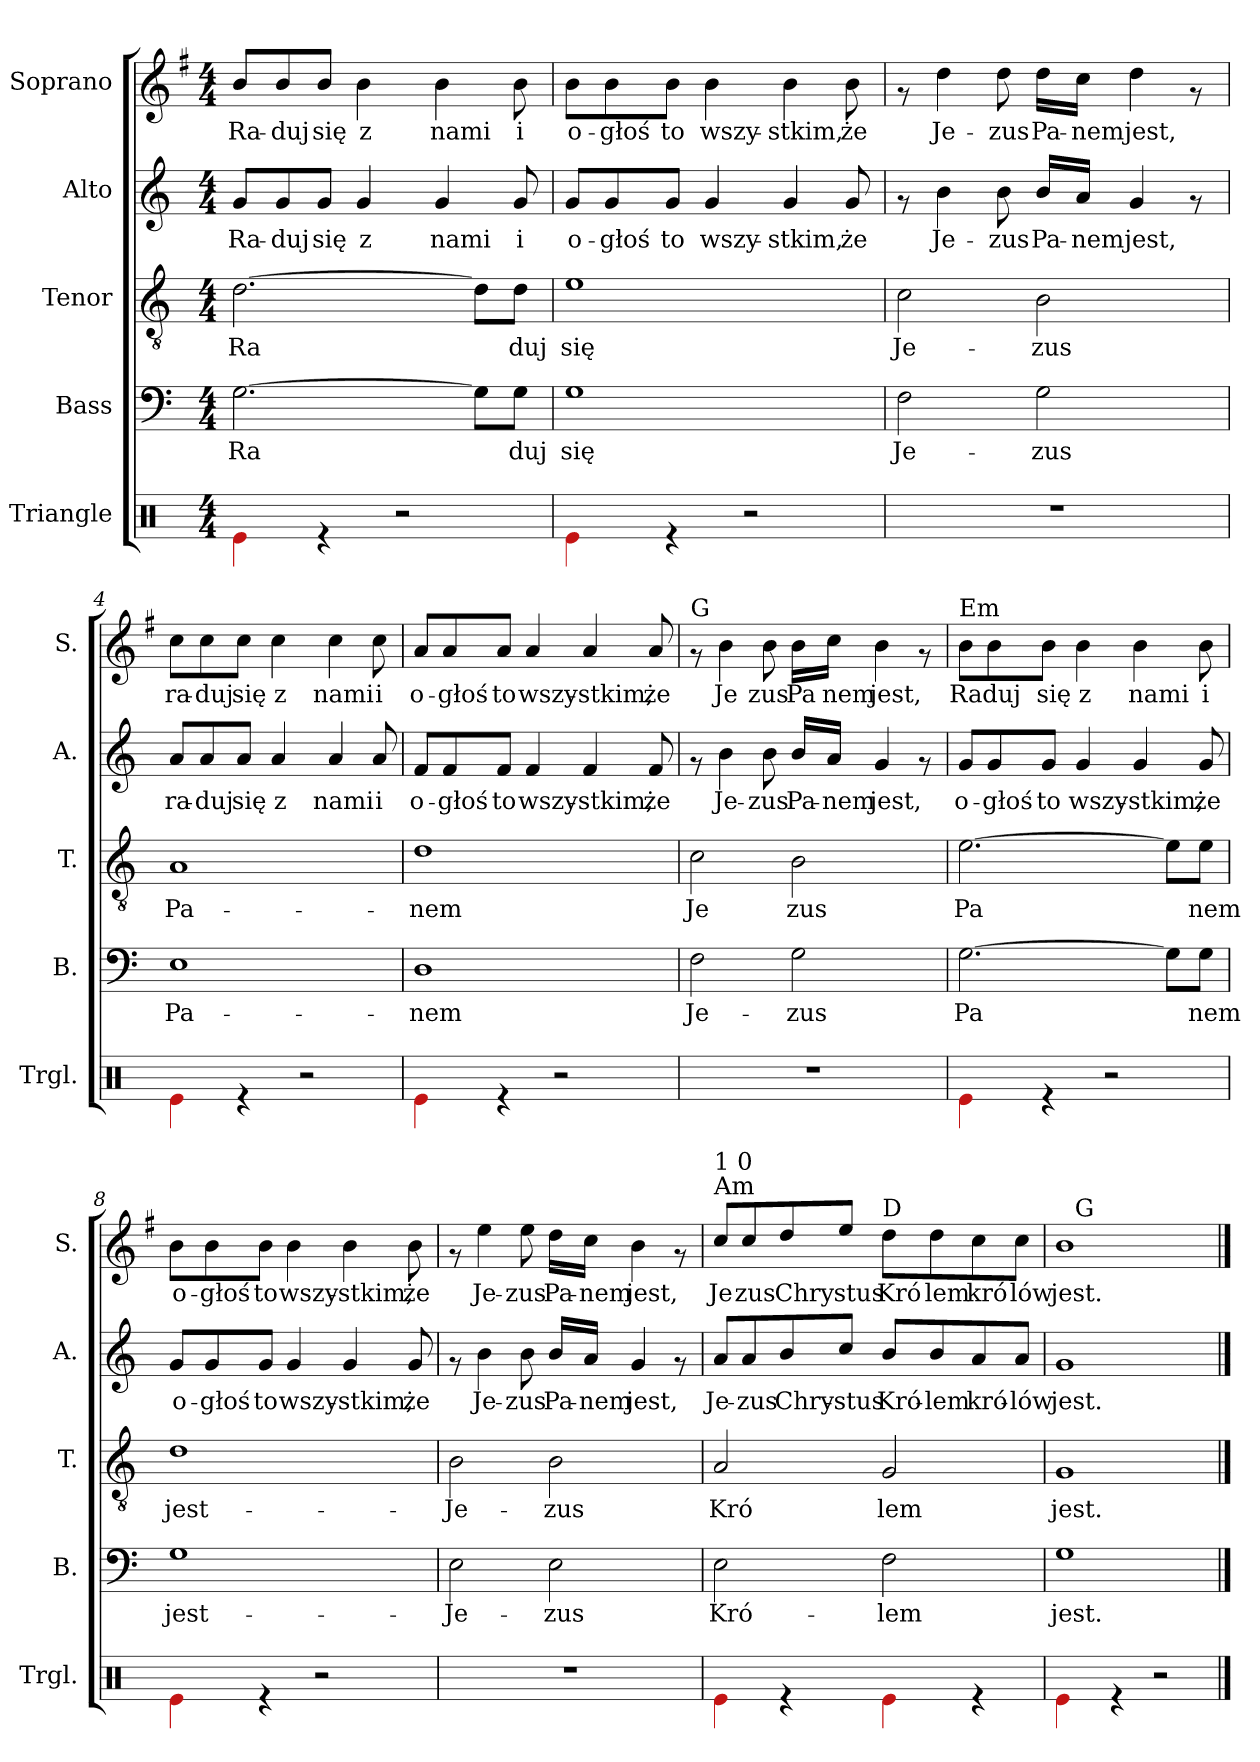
**kern	**kern	**text	**kern	**text	**kern	**text	**kern	**text
*part5	*part4	*part4	*part3	*part3	*part2	*part2	*part1	*part1
*staff5	*staff4	*staff4	*staff3	*staff3	*staff2	*staff2	*staff1	*staff1
*I"Triangle	*I"Bass	*	*I"Tenor	*	*I"Alto	*	*I"Soprano	*
*I'Trgl.	*I'B.	*	*I'T.	*	*I'A.	*	*I'S.	*
!!LO:PB:g=z
*stria5	*stria5	*	*stria5	*	*stria5	*	*stria5	*
*clefX	*clefF4	*	*clefGv2	*	*clefG2	*	*clefG2	*
*	*	*	*	*	*	*	*ITrd-3c-5	*
*	*k[]	*	*k[]	*	*k[]	*	*k[]	*
*	*C:	*	*C:	*	*C:	*	*C:	*
*M4/4	*M4/4	*	*M4/4	*	*M4/4	*	*M4/4	*
=1	=1	=1	=1	=1	=1	=1	=1	=1
!	!	!LO:LY:b:cj	!	!LO:LY:b:rj	!	!LO:LY:b:rj	!	!LO:LY:b:rj
4e\	[>2.G\	Ra-	[>2.d\	Ra-	8g/L	Ra-	8ee/L	Ra-
!	!	!	!	!	!	!LO:LY:b:rj	!	!LO:LY:b:rj
.	.	.	.	.	8g/	-duj	8ee/	-duj
!	!	!	!	!	!	!LO:LY:b:rj	!	!LO:LY:b:rj
4rd	.	.	.	.	8g/J	się	8ee/J	się
!	!	!	!	!	!	!LO:LY:b:rj	!	!LO:LY:b:rj
.	.	.	.	.	4g/	z	4ee\	z
2r	.	.	.	.	.	.	.	.
!	!	!	!	!	!	!LO:LY:b:rj	!	!LO:LY:b:rj
.	.	.	.	.	4g/	nami	4ee\	nami
!	!	!LO:LY:b:cj	!	!LO:LY:b:rj	!	!	!	!
.	8G\L]	--	8d\L]	--	.	.	.	.
!	!	!LO:LY:b:cj	!	!LO:LY:b:rj	!	!LO:LY:b:rj	!	!LO:LY:b:rj
.	8G\J	-duj	8d\J	-duj	8g/	i	8ee\	i
=2	=2	=2	=2	=2	=2	=2	=2	=2
!	!	!LO:LY:b:cj	!	!LO:LY:b:rj	!	!LO:LY:b:rj	!	!LO:LY:b:rj
4e\	1G	się	1e	się	8g/L	o-	8ee\L	o-
!	!	!	!	!	!	!LO:LY:b:rj	!	!LO:LY:b:rj
.	.	.	.	.	8g/	-głoś	8ee\	-głoś
!	!	!	!	!	!	!LO:LY:b:rj	!	!LO:LY:b:rj
4rd	.	.	.	.	8g/J	to	8ee\J	to
!	!	!	!	!	!	!LO:LY:b:rj	!	!LO:LY:b:rj
.	.	.	.	.	4g/	wszy-	4ee\	wszy-
2r	.	.	.	.	.	.	.	.
!	!	!	!	!	!	!LO:LY:b:rj	!	!LO:LY:b:rj
.	.	.	.	.	4g/	-stkim,	4ee\	-stkim,
!	!	!	!	!	!	!LO:LY:b:rj	!	!LO:LY:b:rj
.	.	.	.	.	8g/	że	8ee\	że
!!LO:PB:g=z
=3	=3	=3	=3	=3	=3	=3	=3	=3
!	!	!LO:LY:b:cj	!	!LO:LY:b:rj	!	!	!	!
1r	2F\	Je-	2c\	Je-	8rf	.	8rf	.
!	!	!	!	!	!	!LO:LY:b:rj	!	!LO:LY:b:rj
.	.	.	.	.	4b\	Je-	4gg\	Je-
!	!	!	!	!	!	!LO:LY:b:rj	!	!LO:LY:b:rj
.	.	.	.	.	8b\	-zus	8gg\	-zus
!	!	!LO:LY:b:cj	!	!LO:LY:b:rj	!	!LO:LY:b:rj	!	!LO:LY:b:rj
.	2G\	-zus	2B\	-zus	16b/L	Pa-	16gg\L	Pa-
!	!	!	!	!	!	!LO:LY:b:rj	!	!LO:LY:b:rj
.	.	.	.	.	16a/J	-nem	16ff\J	-nem
!	!	!	!	!	!	!LO:LY:b:rj	!	!LO:LY:b:rj
.	.	.	.	.	4g/	jest,	4gg\	jest,
.	.	.	.	.	8rf	.	8rf	.
=4	=4	=4	=4	=4	=4	=4	=4	=4
!	!	!LO:LY:b:cj	!	!LO:LY:b:rj	!	!LO:LY:b:rj	!	!LO:LY:b:rj
4e\	1E	Pa-	1A	Pa-	8a/L	ra-	8ff\L	ra-
!	!	!	!	!	!	!LO:LY:b:rj	!	!LO:LY:b:rj
.	.	.	.	.	8a/	-duj	8ff\	-duj
!	!	!	!	!	!	!LO:LY:b:rj	!	!LO:LY:b:rj
4rd	.	.	.	.	8a/J	się	8ff\J	się
!	!	!	!	!	!	!LO:LY:b:rj	!	!LO:LY:b:rj
.	.	.	.	.	4a/	z	4ff\	z
2r	.	.	.	.	.	.	.	.
!	!	!	!	!	!	!LO:LY:b:rj	!	!LO:LY:b:rj
.	.	.	.	.	4a/	nami	4ff\	nami
!	!	!	!	!	!	!LO:LY:b:rj	!	!LO:LY:b:rj
.	.	.	.	.	8a/	i	8ff\	i
=5	=5	=5	=5	=5	=5	=5	=5	=5
!	!	!LO:LY:b:cj	!	!LO:LY:b:rj	!	!LO:LY:b:rj	!	!LO:LY:b:rj
4e\	1D	-nem	1d	-nem	8f/L	o-	8dd/L	o-
!	!	!	!	!	!	!LO:LY:b:rj	!	!LO:LY:b:rj
.	.	.	.	.	8f/	-głoś	8dd/	-głoś
!	!	!	!	!	!	!LO:LY:b:rj	!	!LO:LY:b:rj
4rd	.	.	.	.	8f/J	to	8dd/J	to
!	!	!	!	!	!	!LO:LY:b:rj	!	!LO:LY:b:rj
.	.	.	.	.	4f/	wszy-	4dd/	wszy-
2r	.	.	.	.	.	.	.	.
!	!	!	!	!	!	!LO:LY:b:rj	!	!LO:LY:b:rj
.	.	.	.	.	4f/	-stkim,	4dd/	-stkim,
!	!	!	!	!	!	!LO:LY:b:rj	!	!LO:LY:b:rj
.	.	.	.	.	8f/	że	8dd/	że
!!LO:PB:g=z
=6	=6	=6	=6	=6	=6	=6	=6	=6
!	!	!	!	!	!	!	!LO:TX:a:t=G	!
!	!	!LO:LY:b:cj	!	!LO:LY:b:rj	!	!	!	!
1r	2F\	Je-	2c\	Je	8rf	.	8rf	.
!	!	!	!	!	!	!LO:LY:b:rj	!	!LO:LY:b:rj
.	.	.	.	.	4b\	Je-	4ee\	Je
!	!	!	!	!	!	!LO:LY:b:rj	!	!LO:LY:b:rj
.	.	.	.	.	8b\	-zus	8ee\	zus
!	!	!LO:LY:b:cj	!	!LO:LY:b:rj	!	!LO:LY:b:rj	!	!LO:LY:b:rj
.	2G\	-zus	2B\	zus	16b/L	Pa-	16ee\L	Pa
!	!	!	!	!	!	!LO:LY:b:rj	!	!LO:LY:b:rj
.	.	.	.	.	16a/J	-nem	16ff\J	nem
!	!	!	!	!	!	!LO:LY:b:rj	!	!LO:LY:b:rj
.	.	.	.	.	4g/	jest,	4ee\	jest,
.	.	.	.	.	8rf	.	8rf	.
=7	=7	=7	=7	=7	=7	=7	=7	=7
!	!	!	!	!	!	!	!LO:TX:a:t=Em	!
!	!	!LO:LY:b:cj	!	!LO:LY:b:rj	!	!LO:LY:b:rj	!	!LO:LY:b:rj
4e\	[>2.G\	Pa-	[>2.e\	Pa	8g/L	o-	8ee\L	Ra
!	!	!	!	!	!	!LO:LY:b:rj	!	!LO:LY:b:rj
.	.	.	.	.	8g/	-głoś	8ee\	duj
!	!	!	!	!	!	!LO:LY:b:rj	!	!LO:LY:b:rj
4rd	.	.	.	.	8g/J	to	8ee\J	się
!	!	!	!	!	!	!LO:LY:b:rj	!	!LO:LY:b:rj
.	.	.	.	.	4g/	wszy-	4ee\	z
2r	.	.	.	.	.	.	.	.
!	!	!	!	!	!	!LO:LY:b:rj	!	!LO:LY:b:rj
.	.	.	.	.	4g/	-stkim,	4ee\	nami
!	!	!LO:LY:b:cj	!	!LO:LY:b:rj	!	!	!	!
.	8G\L]	--	8e\L]	.	.	.	.	.
!	!	!LO:LY:b:cj	!	!LO:LY:b:rj	!	!LO:LY:b:rj	!	!LO:LY:b:rj
.	8G\J	-nem	8e\J	nem	8g/	że	8ee\	i
!!LO:PB:g=z
=8	=8	=8	=8	=8	=8	=8	=8	=8
!	!	!LO:LY:b:cj	!	!LO:LY:b:rj	!	!LO:LY:b:rj	!	!LO:LY:b:rj
4e\	1G	jest-	1d	jest-	8g/L	o-	8ee\L	o-
!	!	!	!	!	!	!LO:LY:b:rj	!	!LO:LY:b:rj
.	.	.	.	.	8g/	-głoś	8ee\	-głoś
!	!	!	!	!	!	!LO:LY:b:rj	!	!LO:LY:b:rj
4rd	.	.	.	.	8g/J	to	8ee\J	to
!	!	!	!	!	!	!LO:LY:b:rj	!	!LO:LY:b:rj
.	.	.	.	.	4g/	wszy-	4ee\	wszy-
2r	.	.	.	.	.	.	.	.
!	!	!	!	!	!	!LO:LY:b:rj	!	!LO:LY:b:rj
.	.	.	.	.	4g/	-stkim,	4ee\	-stkim,
!	!	!	!	!	!	!LO:LY:b:rj	!	!LO:LY:b:rj
.	.	.	.	.	8g/	że	8ee\	że
=9	=9	=9	=9	=9	=9	=9	=9	=9
!	!	!LO:LY:b:cj	!	!LO:LY:b:rj	!	!	!	!
1r	2E\	-Je-	2B\	-Je-	8rf	.	8rf	.
!	!	!	!	!	!	!LO:LY:b:rj	!	!LO:LY:b:rj
.	.	.	.	.	4b\	Je-	4aa\	Je-
!	!	!	!	!	!	!LO:LY:b:rj	!	!LO:LY:b:rj
.	.	.	.	.	8b\	-zus	8aa\	-zus
!	!	!LO:LY:b:cj	!	!LO:LY:b:rj	!	!LO:LY:b:rj	!	!LO:LY:b:rj
.	2E\	-zus	2B\	-zus	16b/L	Pa-	16gg\L	Pa-
!	!	!	!	!	!	!LO:LY:b:rj	!	!LO:LY:b:rj
.	.	.	.	.	16a/J	-nem	16ff\J	-nem
!	!	!	!	!	!	!LO:LY:b:rj	!	!LO:LY:b:rj
.	.	.	.	.	4g/	jest,	4ee\	jest,
.	.	.	.	.	8rf	.	8rf	.
!!LO:PB:g=z
=10	=10	=10	=10	=10	=10	=10	=10	=10
!	!	!	!	!	!	!	!LO:TX:a:t=Am	!
!	!	!	!	!	!	!	!LO:TX:a:t=1 0	!
!	!	!LO:LY:b:cj	!	!LO:LY:b:rj	!	!LO:LY:b:rj	!	!LO:LY:b:rj
4e\	2E\	Kró-	2A/	Kró	8a/L	Je-	8ff/L	Je
!	!	!	!	!	!	!LO:LY:b:rj	!	!LO:LY:b:rj
.	.	.	.	.	8a/	-zus	8ff/	zus
!	!	!	!	!	!	!LO:LY:b:rj	!	!LO:LY:b:rj
4rd	.	.	.	.	8b/	Chry-	8gg/	Chry
!	!	!	!	!	!	!LO:LY:b:rj	!	!LO:LY:b:rj
.	.	.	.	.	8cc/J	-stus	8aa/J	stus
!	!	!	!	!	!	!	!LO:TX:a:t=D	!
!	!	!LO:LY:b:cj	!	!LO:LY:b:rj	!	!LO:LY:b:rj	!	!LO:LY:b:rj
4e\	2F\	-lem	2G/	lem	8b/L	Kró-	8gg\L	Kró
!	!	!	!	!	!	!LO:LY:b:rj	!	!LO:LY:b:rj
.	.	.	.	.	8b/	-lem	8gg\	lem
!	!	!	!	!	!	!LO:LY:b:rj	!	!LO:LY:b:rj
4rd	.	.	.	.	8a/	kró-	8ff\	kró
!	!	!	!	!	!	!LO:LY:b:rj	!	!LO:LY:b:rj
.	.	.	.	.	8a/J	-lów	8ff\J	lów
=11	=11	=11	=11	=11	=11	=11	=11	=11
!	!	!LO:LY:b:cj	!	!LO:LY:b:rj	!	!LO:LY:b:rj	!	!LO:LY:b:rj
*	*	*	*	*	*	*	*^	*
4e\	1G	jest.	1G	jest.	1g	jest.	1ee	16ryy	jest.
!	!	!	!	!	!	!	!	!LO:TX:a:t=G	!
.	.	.	.	.	.	.	.	2...ryy	.
4rd	.	.	.	.	.	.	.	.	.
2r	.	.	.	.	.	.	.	.	.
*	*	*	*	*	*	*	*v	*v	*
==	==	==	==	==	==	==	==	==
*-	*-	*-	*-	*-	*-	*-	*-	*-
